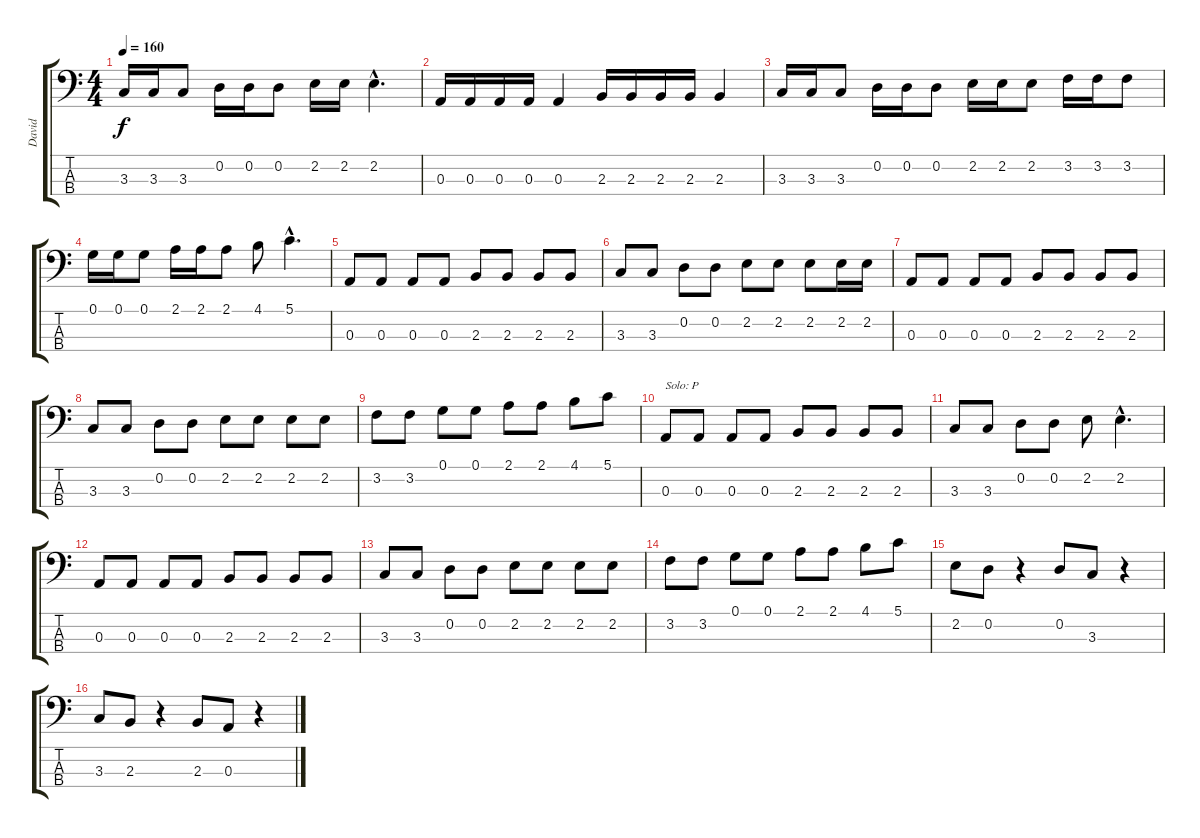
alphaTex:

\track ("David" "David") {instrument electricbasspick}
\staff {score tabs}
\tuning (G2 D2 A1 E1) {hide}
\ts (4 4)
\tempo 160
\clef f4
\ks c
3.3.16{dy f} 3.3.16 3.3.8 0.2.16 0.2.16 0.2.8 2.2.16 2.2.16 2.2{hac}.4{d} |
0.3.16 0.3.16 0.3.16 0.3.16 0.3.4 2.3.16 2.3.16 2.3.16 2.3.16 2.3.4 |
3.3.16 3.3.16 3.3.8 0.2.16 0.2.16 0.2.8 2.2.16 2.2.16 2.2.8 3.2.16 3.2.16 3.2.8 |
0.1.16 0.1.16 0.1.8 2.1.16 2.1.16 2.1.8 4.1.8 5.1{hac}.4{d} |
0.3.8 0.3.8 0.3.8 0.3.8 2.3.8 2.3.8 2.3.8 2.3.8 |
3.3.8 3.3.8 0.2.8 0.2.8 2.2.8 2.2.8 2.2.8 2.2.16 2.2.16 |
0.3.8 0.3.8 0.3.8 0.3.8 2.3.8 2.3.8 2.3.8 2.3.8 |
3.3.8 3.3.8 0.2.8 0.2.8 2.2.8 2.2.8 2.2.8 2.2.8 |
3.2.8 3.2.8 0.1.8 0.1.8 2.1.8 2.1.8 4.1.8 5.1.8 |
0.3.8{txt "Solo: P"} 0.3.8 0.3.8 0.3.8 2.3.8 2.3.8 2.3.8 2.3.8 |
3.3.8 3.3.8 0.2.8 0.2.8 2.2.8 2.2{hac}.4{d} |
0.3.8 0.3.8 0.3.8 0.3.8 2.3.8 2.3.8 2.3.8 2.3.8 |
3.3.8 3.3.8 0.2.8 0.2.8 2.2.8 2.2.8 2.2.8 2.2.8 |
3.2.8 3.2.8 0.1.8 0.1.8 2.1.8 2.1.8 4.1.8 5.1.8 |
2.2.8 0.2.8 r.4 0.2.8 3.3.8 r.4 |
3.3.8 2.3.8 r.4 2.3.8 0.3.8 r.4
